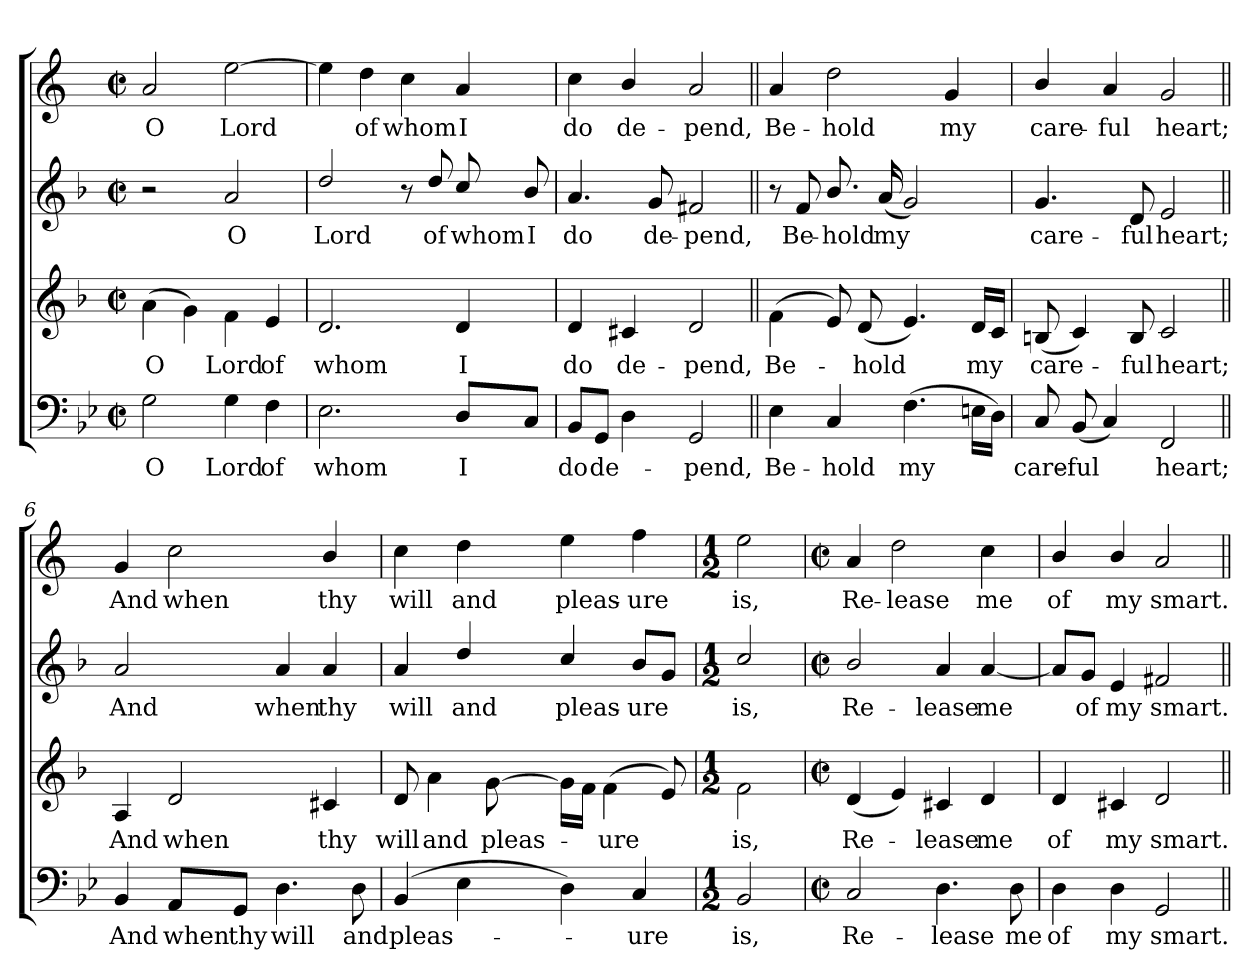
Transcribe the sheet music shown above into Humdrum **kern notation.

**kern	**text	**kern	**text	**kern	**text	**kern	**text
*part4	*part4	*part3	*part3	*part2	*part2	*part1	*part1
*staff4	*staff4	*staff3	*staff3	*staff2	*staff2	*staff1	*staff1
*clefF4	*	*clefG2	*	*clefG2	*	*clefG2	*
*	*	*ITrd4c7	*	*ITrd4c7	*	*ITrd1c2	*
*k[b-e-]	*	*k[b-e-]	*	*k[b-e-]	*	*k[b-e-]	*
*B-:	*	*B-:	*	*B-:	*	*B-:	*
*M2/2	*	*M2/2	*	*M2/2	*	*M2/2	*
*met(c|)	*	*met(c|)	*	*met(c|)	*	*met(c|)	*
=1	=1	=1	=1	=1	=1	=1	=1
2G\	O	(>4d\	O	2r	.	2g/	O
.	.	4c\)	.	.	.	.	.
4G\	Lord	4B-\	Lord	2d/	O	[2dd\	Lord
4F\	of	4A/	of	.	.	.	.
=2	=2	=2	=2	=2	=2	=2	=2
2.E-\	whom	2.G/	whom	2g/	Lord	4dd\]	.
.	.	.	.	.	.	4cc\	of
.	.	.	.	8r	.	4b-\	whom
.	.	.	.	8g/	of	.	.
8D/L	I	4G/	I	8f/	whom	4g/	I
8C/J	.	.	.	8e-/	I	.	.
=3	=3	=3	=3	=3	=3	=3	=3
8BB-/L	do	4G/	do	4.d/	do	4b-\	do
8GG/J	de-	.	.	.	.	.	.
4D\	.	4F#X/	de-	.	.	4a/	de-
.	.	.	.	8c/	de-	.	.
2GG/	-pend,	2G/	-pend,	2Bn/	-pend,	2g/	-pend,
=4||	=4||	=4||	=4||	=4||	=4||	=4||	=4||
4E-\	Be-	(>4B-\	Be-	8r	.	4g/	Be-
.	.	.	.	8B-/	Be-	.	.
4C/	-hold	8A/)	.	8.e-/	-hold	2cc\	-hold
.	.	(<8G/	-hold	.	.	.	.
.	.	.	.	(<16d/	my	.	.
(>4.F\	my	4.A/)	.	2c/)	.	.	.
.	.	.	.	.	.	4f/	my
16En\LL	.	16G/LL	my	.	.	.	.
16D\JJ)	.	16F/JJ	.	.	.	.	.
=5	=5	=5	=5	=5	=5	=5	=5
8C/	care-	(<8En/	care-	4.c/	care-	4a/	care-
(<8BB-/	-ful	4F/)	.	.	.	.	.
4C/)	.	.	.	.	.	4g/	-ful
.	.	8E/	-ful	8G/	-ful	.	.
2FF/	heart;	2F/	heart;	2A/	heart;	2f/	heart;
!!LO:LB:g=z
=6||	=6||	=6||	=6||	=6||	=6||	=6||	=6||
4BB-/	And	4D/	And	2d/	And	4f/	And
8AA/L	when	2G/	when	.	.	2b-\	when
8GG/J	thy	.	.	.	.	.	.
4.D\	will	.	.	4d/	when	.	.
.	.	4F#X/	thy	4d/	thy	4a/	thy
8D\	and	.	.	.	.	.	.
=7	=7	=7	=7	=7	=7	=7	=7
(>4BB-/	pleas-	8G/	will	4d/	will	4b-\	will
.	.	4d\	and	.	.	.	.
4E-\	.	.	.	4g/	and	4cc\	and
.	.	[8c\	pleas-	.	.	.	.
4D\)	.	16c\LL]	.	4f/	pleas-	4dd\	pleas-
.	.	16B-\JJ	.	.	.	.	.
.	.	(>4B-\	-ure	.	.	.	.
4C/	-ure	.	.	8e-/L	-ure	4ee-\	-ure
.	.	8A/)	.	8c/J	.	.	.
=8	=8	=8	=8	=8	=8	=8	=8
*M1/2	*	*M1/2	*	*M1/2	*	*M1/2	*
2BB-/	is,	2B-\	is,	2f/	is,	2dd\	is,
=9	=9	=9	=9	=9	=9	=9	=9
*M2/2	*	*M2/2	*	*M2/2	*	*M2/2	*
*met(c|)	*	*met(c|)	*	*met(c|)	*	*met(c|)	*
2C/	Re-	(<4G/	Re-	2e-/	Re-	4g/	Re-
.	.	4A/)	.	.	.	2cc\	-lease
4.D\	-lease	4F#X/	-lease	4d/	-lease	.	.
.	.	4G/	me	[4d/	me	4b-\	me
8D\	me	.	.	.	.	.	.
=10	=10	=10	=10	=10	=10	=10	=10
4D\	of	4G/	of	8d/L]	.	4a/	of
.	.	.	.	8c/J	of	.	.
4D\	my	4F#X/	my	4A/	my	4a/	my
2GG/	smart.	2G/	smart.	2Bn/	smart.	2g/	smart.
=||	=||	=||	=||	=||	=||	=||	=||
*-	*-	*-	*-	*-	*-	*-	*-
